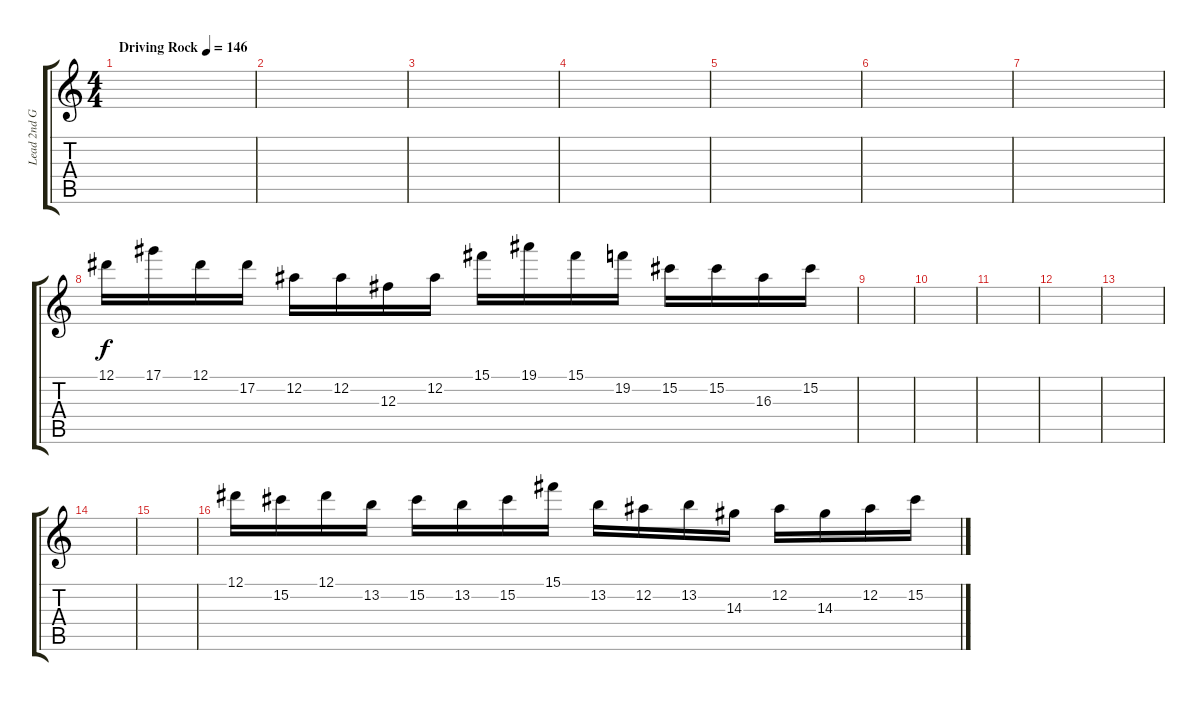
\track ("Lead 2nd Guitar" "Lead 2nd G") {instrument distortionguitar}
\staff {score tabs}
\tuning (Eb4 Bb3 Gb3 Db3 Ab2 Eb2) {hide}
\ts (4 4)
\tempo (146 "Driving Rock")
\clef g2
\ks c
|
|
|
|
|
|
|
12.1.16 17.1.16 12.1.16 17.2.16 12.2.16 12.2.16 12.3.16 12.2.16 15.1.16 19.1.16 15.1.16 19.2.16 15.2.16 15.2.16 16.3.16 15.2.16 |
|
|
|
|
|
|
|
12.1.16 15.2.16 12.1.16 13.2.16 15.2.16 13.2.16 15.2.16 15.1.16 13.2.16 12.2.16 13.2.16 14.3.16 12.2.16 14.3.16 12.2.16 15.2.16
